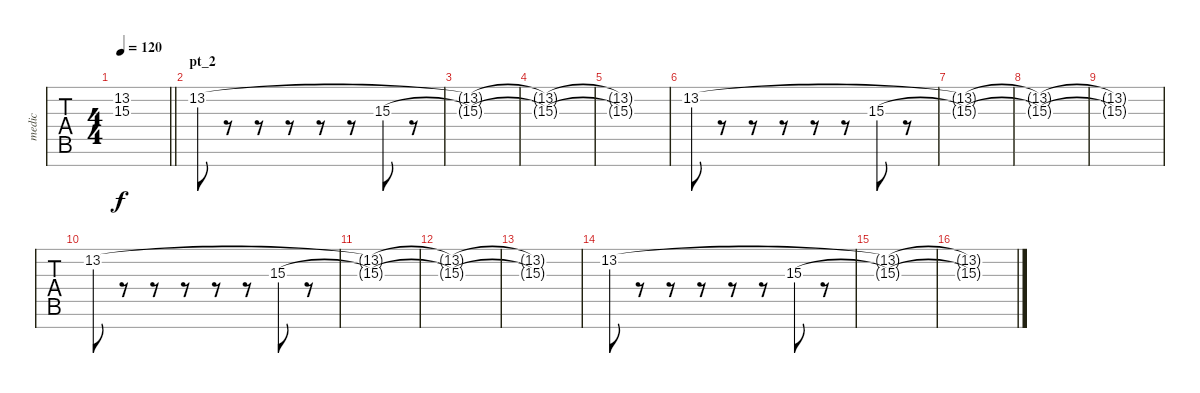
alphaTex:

\track ("medic" "medic") {instrument overdrivenguitar}
\staff {tabs}
\tuning (E4 A3 Gb3 D3 A2 E2 A1) {hide}
\ts (4 4)
\tempo 120
\clef f4
\barLineRight lightlight
\ks c
(13.2{t} 15.3{t}).1{dy f} |
\section ("" "pt_2")
13.2.8 r.8 r.8 r.8 r.8 r.8 15.3.8 r.8 |
(13.2{t} 15.3{t}).1 |
(13.2{t} 15.3{t}).1 |
(13.2{t} 15.3{t}).1 |
13.2.8 r.8 r.8 r.8 r.8 r.8 15.3.8 r.8 |
(13.2{t} 15.3{t}).1 |
(13.2{t} 15.3{t}).1 |
(13.2{t} 15.3{t}).1 |
13.2.8 r.8 r.8 r.8 r.8 r.8 15.3.8 r.8 |
(13.2{t} 15.3{t}).1 |
(13.2{t} 15.3{t}).1 |
(13.2{t} 15.3{t}).1 |
13.2.8 r.8 r.8 r.8 r.8 r.8 15.3.8 r.8 |
(13.2{t} 15.3{t}).1 |
(13.2{t} 15.3{t}).1
